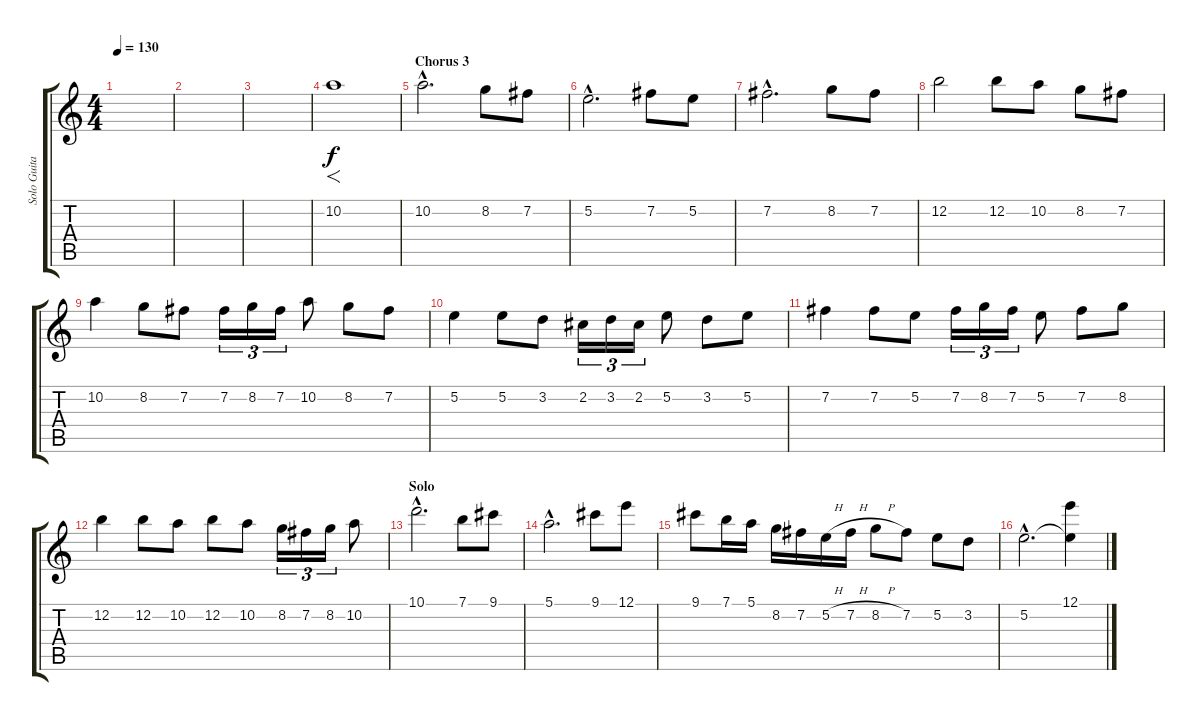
\track ("Solo Guitar" "Solo Guita") {instrument distortionguitar}
\staff {score tabs}
\tuning (E4 B3 G3 D3 A2 E2) {hide}
\ts (4 4)
\tempo 130
\clef g2
\ks c
|
|
|
10.2.1{f} |
\section ("" "Chorus 3")
10.2{hac}.2{d} 8.2.8 7.2.8 |
5.2{hac}.2{d} 7.2.8 5.2.8 |
7.2{hac}.2{d} 8.2.8 7.2.8 |
12.2.2 12.2.8 10.2.8 8.2.8 7.2.8 |
10.2.4 8.2.8 7.2.8 7.2.16{tu (3 2)} 8.2.16{tu (3 2)} 7.2.16{tu (3 2)} 10.2.8 8.2.8 7.2.8 |
5.2.4 5.2.8 3.2.8 2.2.16{tu (3 2)} 3.2.16{tu (3 2)} 2.2.16{tu (3 2)} 5.2.8 3.2.8 5.2.8 |
7.2.4 7.2.8 5.2.8 7.2.16{tu (3 2)} 8.2.16{tu (3 2)} 7.2.16{tu (3 2)} 5.2.8 7.2.8 8.2.8 |
12.2.4 12.2.8 10.2.8 12.2.8 10.2.8 8.2.16{tu (3 2)} 7.2.16{tu (3 2)} 8.2.16{tu (3 2)} 10.2.8 |
\section ("" "Solo")
10.1{hac}.2{d volume 16 instrument overdrivenguitar} 7.1.8 9.1.8 |
5.1{hac}.2{d} 9.1.8 12.1.8 |
9.1.8 7.1.16 5.1.16 8.2.16 7.2.16 5.2{h}.16 7.2{h}.16 8.2{h}.8 7.2.8 5.2.8 3.2.8 |
5.2{hac}.2{d} (12.1{ss} 5.2{t}).4
